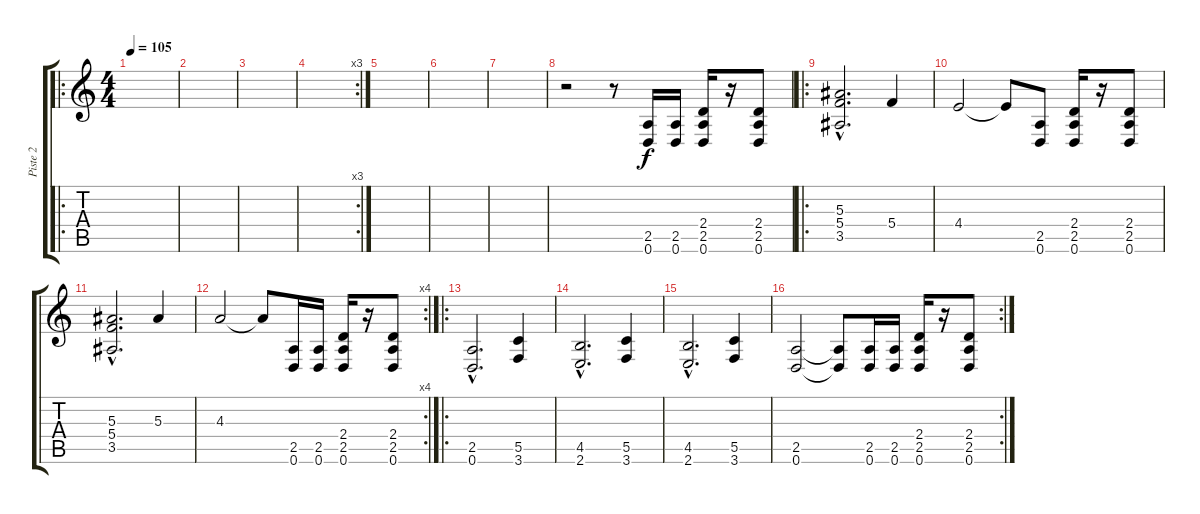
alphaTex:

\track ("Piste 2" "Piste 2") {instrument distortionguitar}
\staff {score tabs}
\tuning (D4 A3 F3 C3 G2 D2) {hide}
\ro
\ts (4 4)
\tempo 105
\clef g2
\ks c
|
|
|
\rc 3
|
|
|
|
r.2 r.8 (2.5 0.6).16 (2.5 0.6).16 (2.4 2.5 0.6).16 r.16 (2.4 2.5 0.6).8 |
\ro
(5.3{hac} 5.4{hac} 3.5{hac}).2{d} 5.4.4 |
4.4.2 4.4{t}.8 (2.5 0.6).8 (2.4 2.5 0.6).16 r.16 (2.4 2.5 0.6).8 |
(5.3{hac} 5.4{hac} 3.5{hac}).2{d} 5.3.4 |
\rc 4
4.3.2 4.3{t}.8 (2.5 0.6).16 (2.5 0.6).16 (2.4 2.5 0.6).16 r.16 (2.4 2.5 0.6).8 |
\ro
(2.5{hac} 0.6{hac}).2{d} (5.5 3.6).4 |
(4.5{hac} 2.6{hac}).2{d} (5.5 3.6).4 |
(4.5{hac} 2.6{hac}).2{d} (5.5 3.6).4 |
\rc 2
(2.5 0.6).2 (2.5{t} 0.6{t}).8 (2.5 0.6).16 (2.5 0.6).16 (2.4 2.5 0.6).16 r.16 (2.4 2.5 0.6).8
